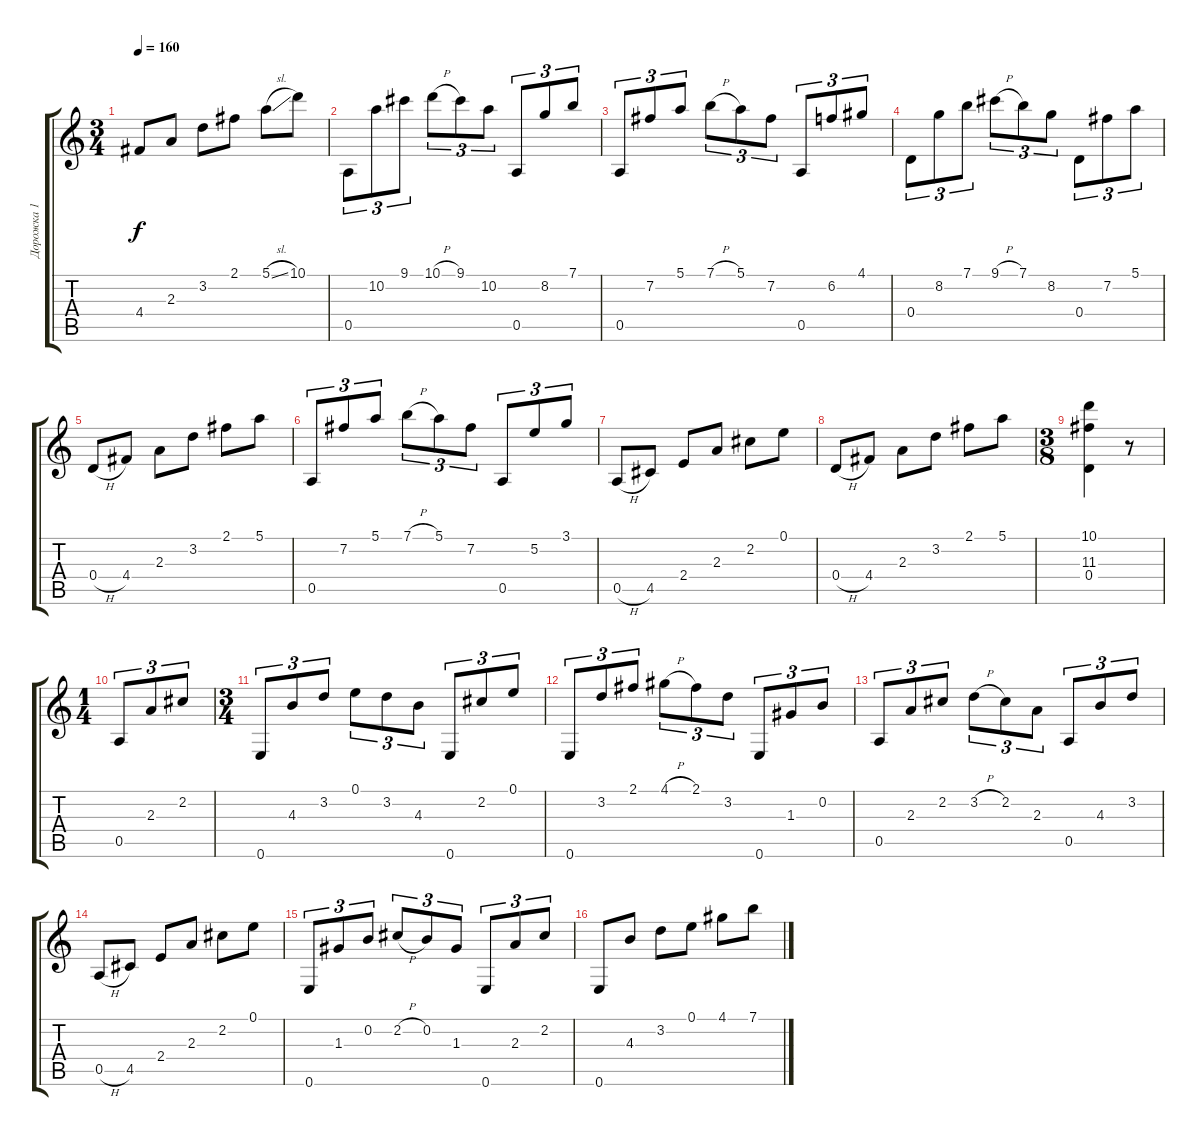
\track ("Дорожка 1" "Дорожка 1") {instrument acousticguitarnylon}
\staff {score tabs}
\tuning (E4 B3 G3 D3 A2 E2) {hide}
\ts (3 4)
\tempo 160
\clef g2
\ks c
4.4.8{dy f} 2.3.8 3.2.8 2.1.8 5.1{sl}.8 10.1.8 |
0.5.8{tu (3 2)} 10.2.8{tu (3 2)} 9.1.8{tu (3 2)} 10.1{h}.8{tu (3 2)} 9.1.8{tu (3 2)} 10.2.8{tu (3 2)} 0.5.8{tu (3 2)} 8.2.8{tu (3 2)} 7.1.8{tu (3 2)} |
0.5.8{tu (3 2)} 7.2.8{tu (3 2)} 5.1.8{tu (3 2)} 7.1{h}.8{tu (3 2)} 5.1.8{tu (3 2)} 7.2.8{tu (3 2)} 0.5.8{tu (3 2)} 6.2.8{tu (3 2)} 4.1.8{tu (3 2)} |
0.4.8{tu (3 2)} 8.2.8{tu (3 2)} 7.1.8{tu (3 2)} 9.1{h}.8{tu (3 2)} 7.1.8{tu (3 2)} 8.2.8{tu (3 2)} 0.4.8{tu (3 2)} 7.2.8{tu (3 2)} 5.1.8{tu (3 2)} |
0.4{h}.8 4.4.8 2.3.8 3.2.8 2.1.8 5.1.8 |
0.5.8{tu (3 2)} 7.2.8{tu (3 2)} 5.1.8{tu (3 2)} 7.1{h}.8{tu (3 2)} 5.1.8{tu (3 2)} 7.2.8{tu (3 2)} 0.5.8{tu (3 2)} 5.2.8{tu (3 2)} 3.1.8{tu (3 2)} |
0.5{h}.8 4.5.8 2.4.8 2.3.8 2.2.8 0.1.8 |
0.4{h}.8 4.4.8 2.3.8 3.2.8 2.1.8 5.1.8 |
\ts (3 8)
(10.1 11.3 0.4).4 r.8 |
\ts (1 4)
0.5.8{tu (3 2)} 2.3.8{tu (3 2)} 2.2.8{tu (3 2)} |
\ts (3 4)
0.6.8{tu (3 2)} 4.3.8{tu (3 2)} 3.2.8{tu (3 2)} 0.1.8{tu (3 2)} 3.2.8{tu (3 2)} 4.3.8{tu (3 2)} 0.6.8{tu (3 2)} 2.2.8{tu (3 2)} 0.1.8{tu (3 2)} |
0.6.8{tu (3 2)} 3.2.8{tu (3 2)} 2.1.8{tu (3 2)} 4.1{h}.8{tu (3 2)} 2.1.8{tu (3 2)} 3.2.8{tu (3 2)} 0.6.8{tu (3 2)} 1.3.8{tu (3 2)} 0.2.8{tu (3 2)} |
0.5.8{tu (3 2)} 2.3.8{tu (3 2)} 2.2.8{tu (3 2)} 3.2{h}.8{tu (3 2)} 2.2.8{tu (3 2)} 2.3.8{tu (3 2)} 0.5.8{tu (3 2)} 4.3.8{tu (3 2)} 3.2.8{tu (3 2)} |
0.5{h}.8 4.5.8 2.4.8 2.3.8 2.2.8 0.1.8 |
0.6.8{tu (3 2)} 1.3.8{tu (3 2)} 0.2.8{tu (3 2)} 2.2{h}.8{tu (3 2)} 0.2.8{tu (3 2)} 1.3.8{tu (3 2)} 0.6.8{tu (3 2)} 2.3.8{tu (3 2)} 2.2.8{tu (3 2)} |
0.6.8 4.3.8 3.2.8 0.1.8 4.1.8 7.1.8
